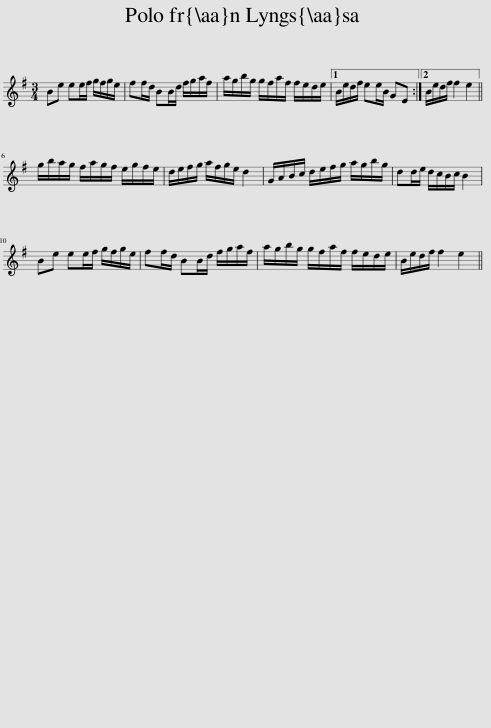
X:1
L:1/8
M:3/4
I:linebreak $
K:Emin
V:1 treble
V:1
 Be ee/f/ g/f/g/e/ | ff/d/ BB/d/ f/g/a/f/ | a/g/b/g/ g/f/a/f/ f/e/d/e/ |1 B/e/d/f/ ee/B/ GE :|2 B/e/d/f/ f2 e2 ||$ %5
 g/b/a/g/ f/a/g/f/ e/g/f/e/ | d/e/f/g/ a/f/g/e/ d2 | G/A/B/c/ d/e/f/g/ a/g/b/g/ | dd/e/ d/c/B/c/ B2 |$ Be ee/f/ g/f/g/e/ | %10
 ff/d/ BB/d/ f/g/a/f/ | a/g/b/g/ g/f/a/f/ f/e/d/e/ | B/e/d/f/ f2 e2 || %13
